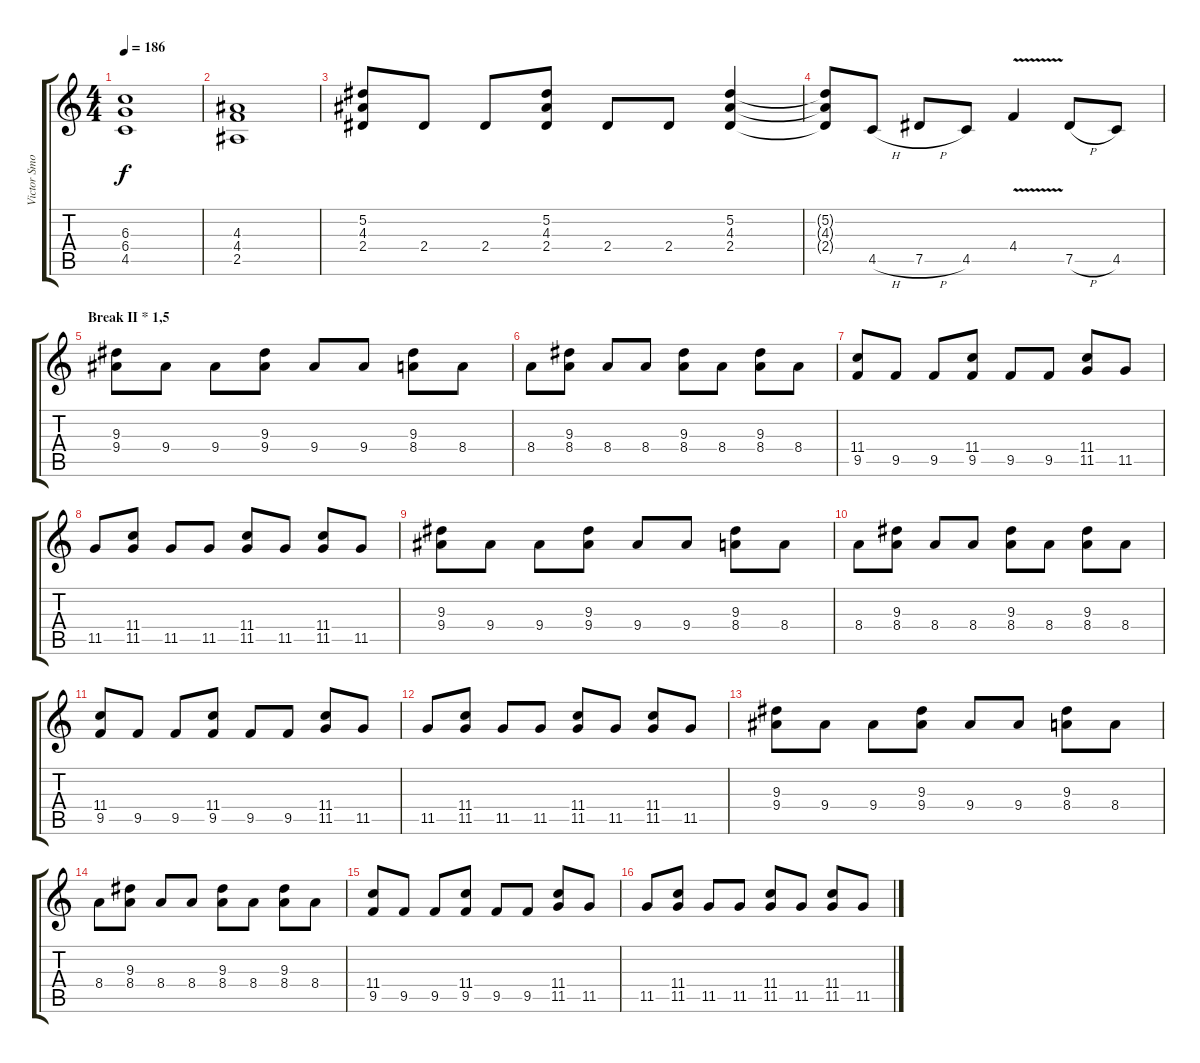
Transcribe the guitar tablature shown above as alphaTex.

\track ("Victor Smolski" "Victor Smo") {instrument distortionguitar}
\staff {score tabs}
\tuning (Eb4 Bb3 Gb3 Db3 Ab2 Eb2) {hide}
\ts (4 4)
\tempo 186
\clef g2
\ks c
(6.3 6.4 4.5).1{dy f} |
(4.3 4.4 2.5).1 |
(5.2 4.3 2.4).8 2.4.8 2.4.8 (5.2 4.3 2.4).8 2.4.8 2.4.8 (5.2 4.3 2.4).4 |
(5.2{t} 4.3{t} 2.4{t}).8 4.5{h}.8 7.5{h}.8 4.5.8 4.4{v}.4 7.5{h}.8 4.5.8 |
\section ("" "Break II * 1,5")
(9.3 9.4).8 9.4.8 9.4.8 (9.3 9.4).8 9.4.8 9.4.8 (9.3 8.4).8 8.4.8 |
8.4.8 (9.3 8.4).8 8.4.8 8.4.8 (9.3 8.4).8 8.4.8 (9.3 8.4).8 8.4.8 |
(11.4 9.5).8 9.5.8 9.5.8 (11.4 9.5).8 9.5.8 9.5.8 (11.4 11.5).8 11.5.8 |
11.5.8 (11.4 11.5).8 11.5.8 11.5.8 (11.4 11.5).8 11.5.8 (11.4 11.5).8 11.5.8 |
(9.3 9.4).8 9.4.8 9.4.8 (9.3 9.4).8 9.4.8 9.4.8 (9.3 8.4).8 8.4.8 |
8.4.8 (9.3 8.4).8 8.4.8 8.4.8 (9.3 8.4).8 8.4.8 (9.3 8.4).8 8.4.8 |
(11.4 9.5).8 9.5.8 9.5.8 (11.4 9.5).8 9.5.8 9.5.8 (11.4 11.5).8 11.5.8 |
11.5.8 (11.4 11.5).8 11.5.8 11.5.8 (11.4 11.5).8 11.5.8 (11.4 11.5).8 11.5.8 |
\section ("" "")
(9.3 9.4).8 9.4.8 9.4.8 (9.3 9.4).8 9.4.8 9.4.8 (9.3 8.4).8 8.4.8 |
8.4.8 (9.3 8.4).8 8.4.8 8.4.8 (9.3 8.4).8 8.4.8 (9.3 8.4).8 8.4.8 |
(11.4 9.5).8 9.5.8 9.5.8 (11.4 9.5).8 9.5.8 9.5.8 (11.4 11.5).8 11.5.8 |
11.5.8 (11.4 11.5).8 11.5.8 11.5.8 (11.4 11.5).8 11.5.8 (11.4 11.5).8 11.5.8
